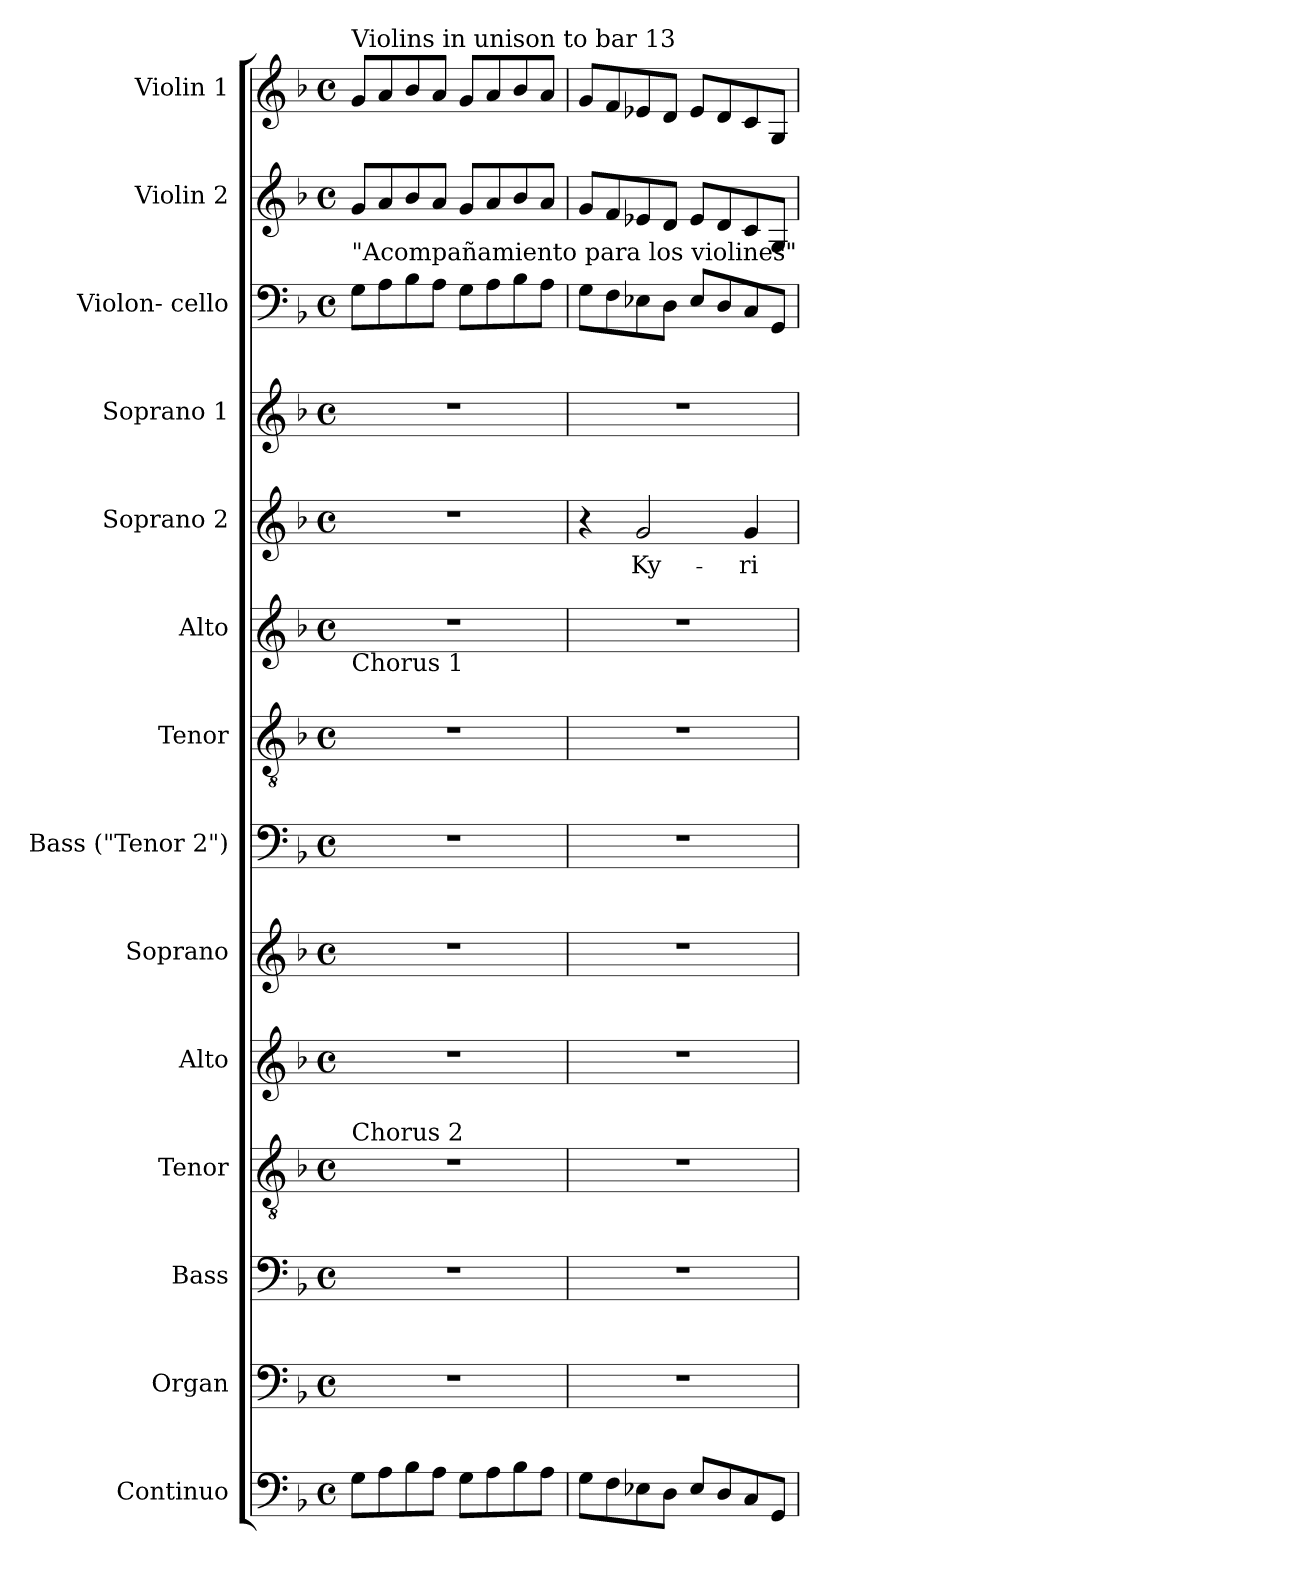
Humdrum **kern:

**kern	**kern	**kern	**kern	**kern	**kern	**kern	**kern	**kern	**kern	**text	**kern	**kern	**kern	**kern
*part14	*part13	*part12	*part11	*part10	*part9	*part8	*part7	*part6	*part5	*part5	*part4	*part3	*part2	*part1
*staff14	*staff13	*staff12	*staff11	*staff10	*staff9	*staff8	*staff7	*staff6	*staff5	*staff5	*staff4	*staff3	*staff2	*staff1
*I"Continuo	*I"Organ	*I"Bass	*I"Tenor	*I"Alto	*I"Soprano	*I"Bass ("Tenor 2")	*I"Tenor	*I"Alto	*I"Soprano 2	*	*I"Soprano 1	*I"Violon- cello	*I"Violin 2	*I"Violin 1
*I'Cont.	*I'Org.	*I'B.	*I'T.	*I'A.	*I'S.	*I'B.	*I'T.	*I'A.	*I'S.	*	*I'S.	*I'Vc.	*I'Vln. 2	*I'Vln. 1
!!LO:PB:g=z
*clefF4	*clefF4	*clefF4	*clefGv2	*clefG2	*clefG2	*clefF4	*clefGv2	*clefG2	*clefG2	*	*clefG2	*clefF4	*clefG2	*clefG2
*	*	*	*ITrd7c12	*	*	*	*ITrd7c12	*	*	*	*	*	*	*
*k[b-]	*k[b-]	*k[b-]	*k[b-]	*k[b-]	*k[b-]	*k[b-]	*k[b-]	*k[b-]	*k[b-]	*	*k[b-]	*k[b-]	*k[b-]	*k[b-]
*F:	*F:	*F:	*F:	*F:	*F:	*F:	*F:	*F:	*F:	*	*F:	*F:	*F:	*F:
*M4/4	*M4/4	*M4/4	*M4/4	*M4/4	*M4/4	*M4/4	*M4/4	*M4/4	*M4/4	*	*M4/4	*M4/4	*M4/4	*M4/4
*met(c)	*met(c)	*met(c)	*met(c)	*met(c)	*met(c)	*met(c)	*met(c)	*met(c)	*met(c)	*	*met(c)	*met(c)	*met(c)	*met(c)
=1	=1	=1	=1	=1	=1	=1	=1	=1	=1	=1	=1	=1	=1	=1
!	!	!	!	!	!	!	!	!	!	!	!	!	!	!LO:TX:a:t=Violins in unison to bar 13
!	!	!	!	!	!	!	!	!	!	!	!	!LO:TX:a:t="Acompañamiento para los violines"	!	!
!	!	!	!	!	!	!	!	!LO:TX:b:t=Chorus 1	!	!	!	!	!	!
!	!	!	!LO:TX:a:t=Chorus 2	!	!	!	!	!	!	!	!	!	!	!
8Gi\L	1r	1r	1r	1r	1r	1r	1r	1r	1r	.	1r	8Gi\L	8gi/L	8gi/L
8Ai\	.	.	.	.	.	.	.	.	.	.	.	8Ai\	8ai/	8ai/
8B-i\	.	.	.	.	.	.	.	.	.	.	.	8B-i\	8b-i/	8b-i/
8Ai\J	.	.	.	.	.	.	.	.	.	.	.	8Ai\J	8ai/J	8ai/J
8Gi\L	.	.	.	.	.	.	.	.	.	.	.	8Gi\L	8gi/L	8gi/L
8Ai\	.	.	.	.	.	.	.	.	.	.	.	8Ai\	8ai/	8ai/
8B-i\	.	.	.	.	.	.	.	.	.	.	.	8B-i\	8b-i/	8b-i/
8Ai\J	.	.	.	.	.	.	.	.	.	.	.	8Ai\J	8ai/J	8ai/J
=2	=2	=2	=2	=2	=2	=2	=2	=2	=2	=2	=2	=2	=2	=2
8Gi\L	1r	1r	1r	1r	1r	1r	1r	1r	4r	.	1r	8Gi\L	8gi/L	8gi/L
8Fi\	.	.	.	.	.	.	.	.	.	.	.	8Fi\	8fi/	8fi/
!	!	!	!	!	!	!	!	!	!	!LO:LY:b:color=#000000	!	!	!	!
8E-Xi\	.	.	.	.	.	.	.	.	2gi/	Ky-	.	8E-Xi\	8e-Xi/	8e-Xi/
8Di\J	.	.	.	.	.	.	.	.	.	.	.	8Di\J	8di/J	8di/J
8E-i/L	.	.	.	.	.	.	.	.	.	.	.	8E-i/L	8e-i/L	8e-i/L
8Di/	.	.	.	.	.	.	.	.	.	.	.	8Di/	8di/	8di/
!	!	!	!	!	!	!	!	!	!	!LO:LY:b:color=#000000	!	!	!	!
8Ci/	.	.	.	.	.	.	.	.	4gi/	-ri-	.	8Ci/	8ci/	8ci/
8GGi/J	.	.	.	.	.	.	.	.	.	.	.	8GGi/J	8Gi/J	8Gi/J
=	=	=	=	=	=	=	=	=	=	=	=	=	=	=
*-	*-	*-	*-	*-	*-	*-	*-	*-	*-	*-	*-	*-	*-	*-
